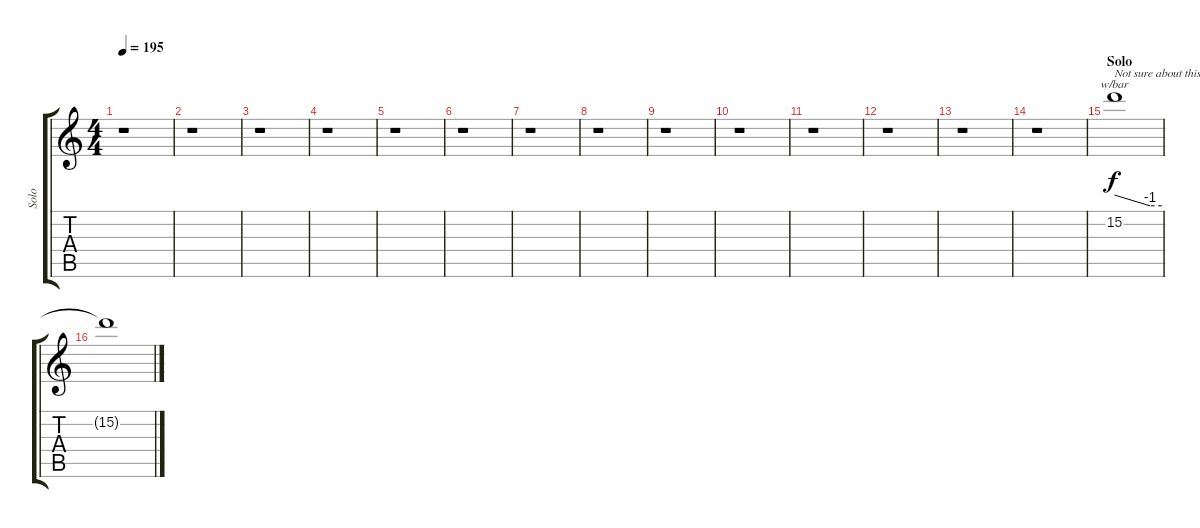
\track ("Solo" "Solo") {instrument distortionguitar}
\staff {score tabs}
\tuning (E4 B3 G3 D3 A2 E2) {hide}
\ts (4 4)
\tempo 195
\clef g2
\ks c
r.1{dy f} |
r.1 |
r.1 |
r.1 |
r.1 |
r.1 |
r.1 |
r.1 |
r.1 |
r.1 |
r.1 |
r.1 |
r.1 |
r.1 |
\section ("" "Solo")
15.2.1{tbe (custom default 0 0 45 -4 60 -4) txt "Not sure about this part but it sounds reasonable!"} |
15.2{t}.1
